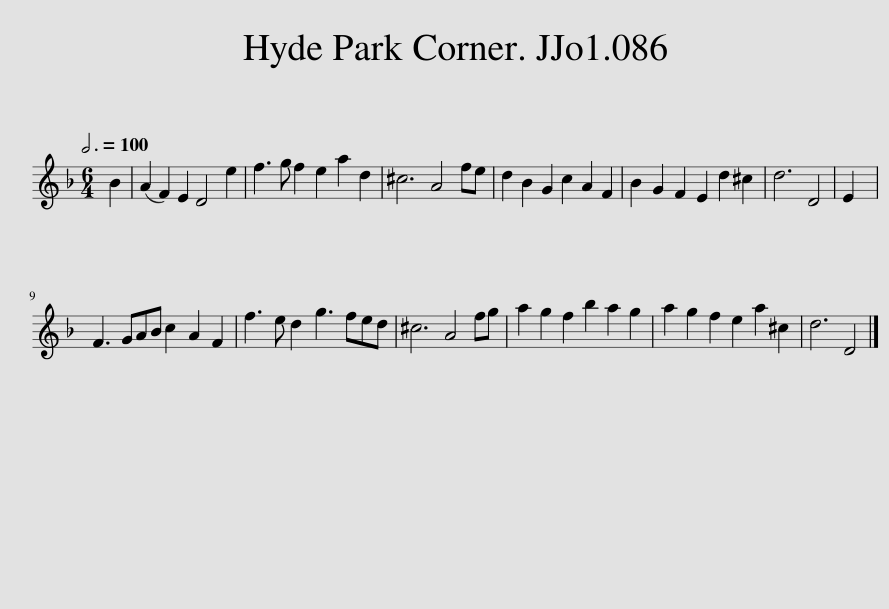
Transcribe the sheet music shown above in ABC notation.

X:1
L:1/8
Q:3/4=100
M:6/4
I:linebreak $
K:Dmin
V:1 treble
V:1
 B2 | (A2 F2) E2 D4 e2 | f3 g f2 e2 a2 d2 | ^c6 A4 fe | d2 B2 G2 c2 A2 F2 | %5
 B2 G2 F2 E2 d2 ^c2 | d6 D4 | E2 |$ F3 GAB c2 A2 F2 | f3 e d2 g3 fed | %10
 ^c6 A4 fg | a2 g2 f2 b2 a2 g2 | a2 g2 f2 e2 a2 ^c2 | d6 D4 |] %14
